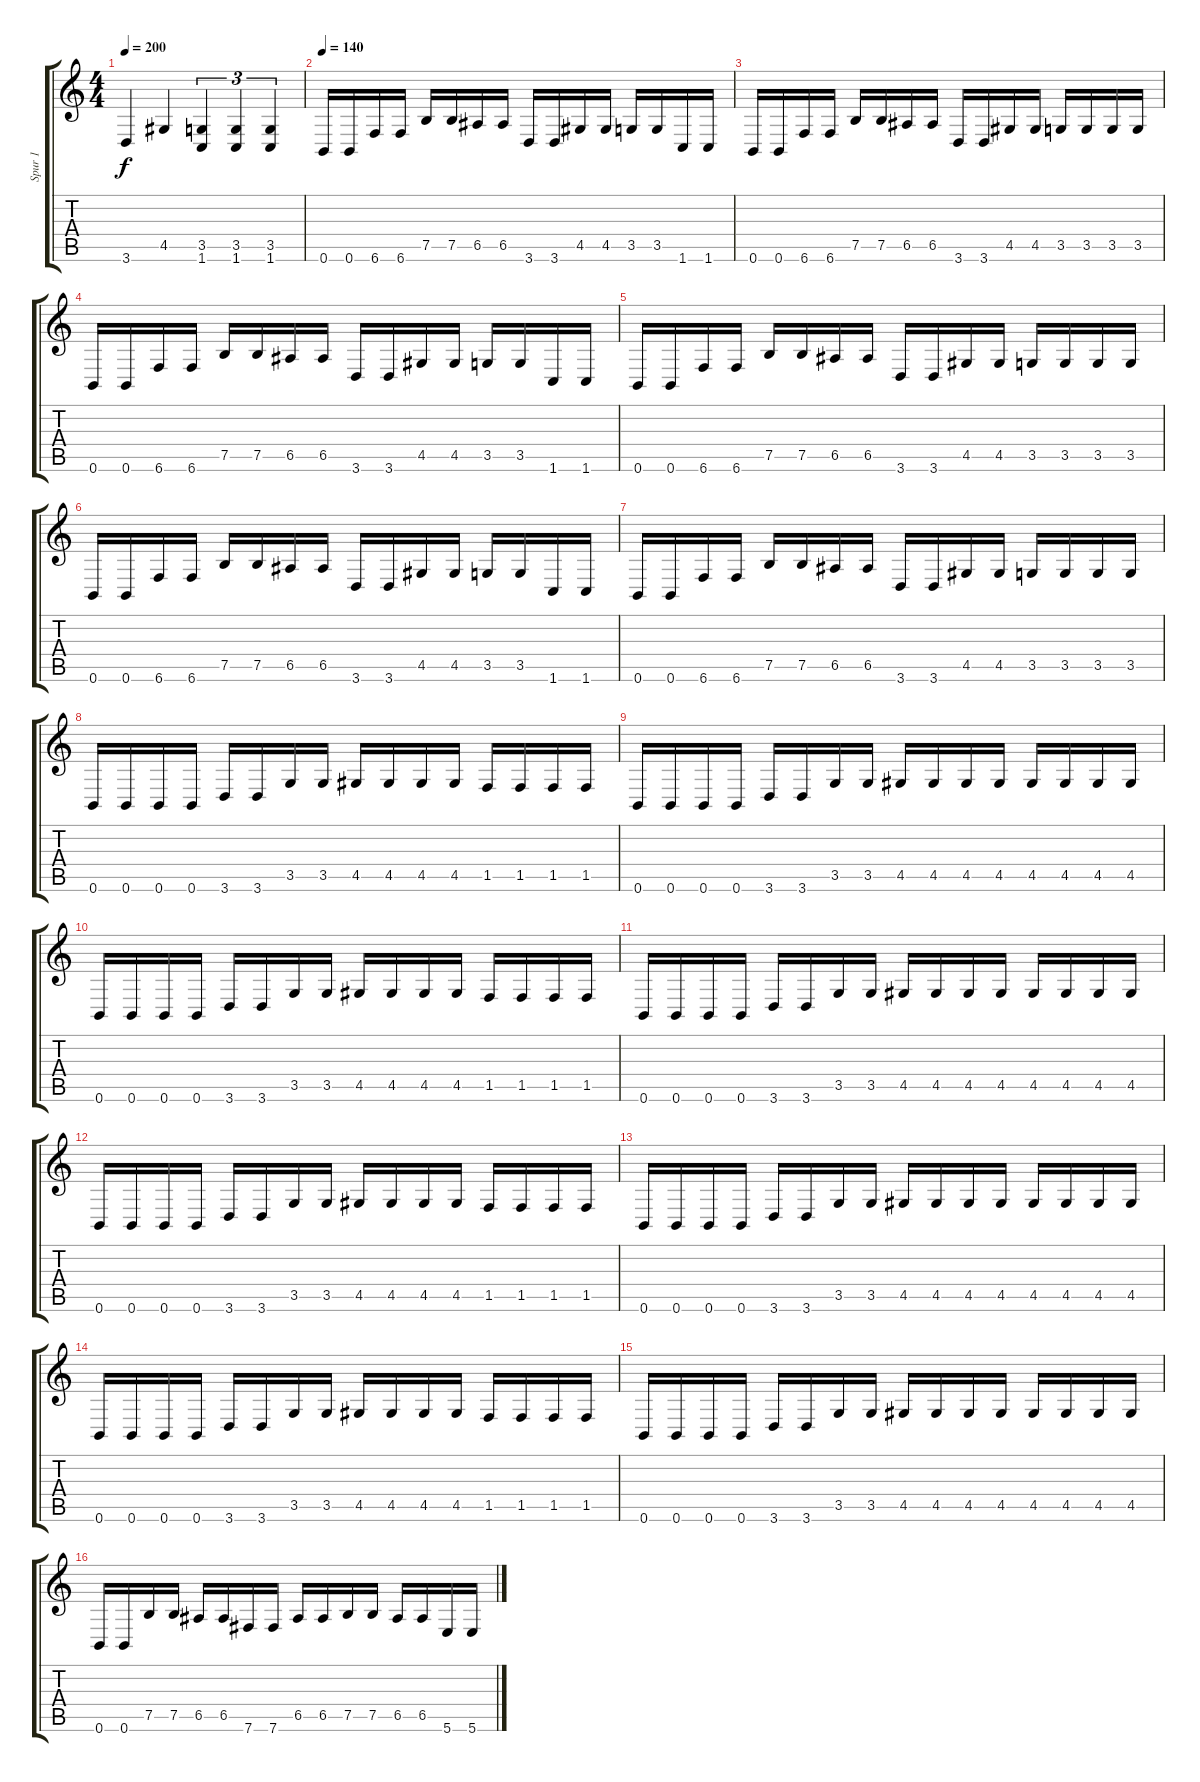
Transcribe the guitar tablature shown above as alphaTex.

\track ("Spur 1" "Spur 1") {instrument distortionguitar}
\staff {score tabs}
\tuning (B3 Gb3 D3 A2 E2 B1) {hide}
\ts (4 4)
\tempo 200
\clef g2
\ks c
3.6.4{dy f} 4.5.4 (3.5 1.6).4{tu (3 2)} (3.5 1.6).4{tu (3 2)} (3.5 1.6).4{tu (3 2)} |
\tempo 140
0.6.16 0.6.16 6.6.16 6.6.16 7.5.16 7.5.16 6.5.16 6.5.16 3.6.16 3.6.16 4.5.16 4.5.16 3.5.16 3.5.16 1.6.16 1.6.16 |
0.6.16 0.6.16 6.6.16 6.6.16 7.5.16 7.5.16 6.5.16 6.5.16 3.6.16 3.6.16 4.5.16 4.5.16 3.5.16 3.5.16 3.5.16 3.5.16 |
0.6.16 0.6.16 6.6.16 6.6.16 7.5.16 7.5.16 6.5.16 6.5.16 3.6.16 3.6.16 4.5.16 4.5.16 3.5.16 3.5.16 1.6.16 1.6.16 |
0.6.16 0.6.16 6.6.16 6.6.16 7.5.16 7.5.16 6.5.16 6.5.16 3.6.16 3.6.16 4.5.16 4.5.16 3.5.16 3.5.16 3.5.16 3.5.16 |
0.6.16 0.6.16 6.6.16 6.6.16 7.5.16 7.5.16 6.5.16 6.5.16 3.6.16 3.6.16 4.5.16 4.5.16 3.5.16 3.5.16 1.6.16 1.6.16 |
0.6.16 0.6.16 6.6.16 6.6.16 7.5.16 7.5.16 6.5.16 6.5.16 3.6.16 3.6.16 4.5.16 4.5.16 3.5.16 3.5.16 3.5.16 3.5.16 |
0.6.16 0.6.16 0.6.16 0.6.16 3.6.16 3.6.16 3.5.16 3.5.16 4.5.16 4.5.16 4.5.16 4.5.16 1.5.16 1.5.16 1.5.16 1.5.16 |
0.6.16 0.6.16 0.6.16 0.6.16 3.6.16 3.6.16 3.5.16 3.5.16 4.5.16 4.5.16 4.5.16 4.5.16 4.5.16 4.5.16 4.5.16 4.5.16 |
0.6.16 0.6.16 0.6.16 0.6.16 3.6.16 3.6.16 3.5.16 3.5.16 4.5.16 4.5.16 4.5.16 4.5.16 1.5.16 1.5.16 1.5.16 1.5.16 |
0.6.16 0.6.16 0.6.16 0.6.16 3.6.16 3.6.16 3.5.16 3.5.16 4.5.16 4.5.16 4.5.16 4.5.16 4.5.16 4.5.16 4.5.16 4.5.16 |
0.6.16 0.6.16 0.6.16 0.6.16 3.6.16 3.6.16 3.5.16 3.5.16 4.5.16 4.5.16 4.5.16 4.5.16 1.5.16 1.5.16 1.5.16 1.5.16 |
0.6.16 0.6.16 0.6.16 0.6.16 3.6.16 3.6.16 3.5.16 3.5.16 4.5.16 4.5.16 4.5.16 4.5.16 4.5.16 4.5.16 4.5.16 4.5.16 |
0.6.16 0.6.16 0.6.16 0.6.16 3.6.16 3.6.16 3.5.16 3.5.16 4.5.16 4.5.16 4.5.16 4.5.16 1.5.16 1.5.16 1.5.16 1.5.16 |
0.6.16 0.6.16 0.6.16 0.6.16 3.6.16 3.6.16 3.5.16 3.5.16 4.5.16 4.5.16 4.5.16 4.5.16 4.5.16 4.5.16 4.5.16 4.5.16 |
0.6.16 0.6.16 7.5.16 7.5.16 6.5.16 6.5.16 7.6.16 7.6.16 6.5.16 6.5.16 7.5.16 7.5.16 6.5.16 6.5.16 5.6.16 5.6.16
